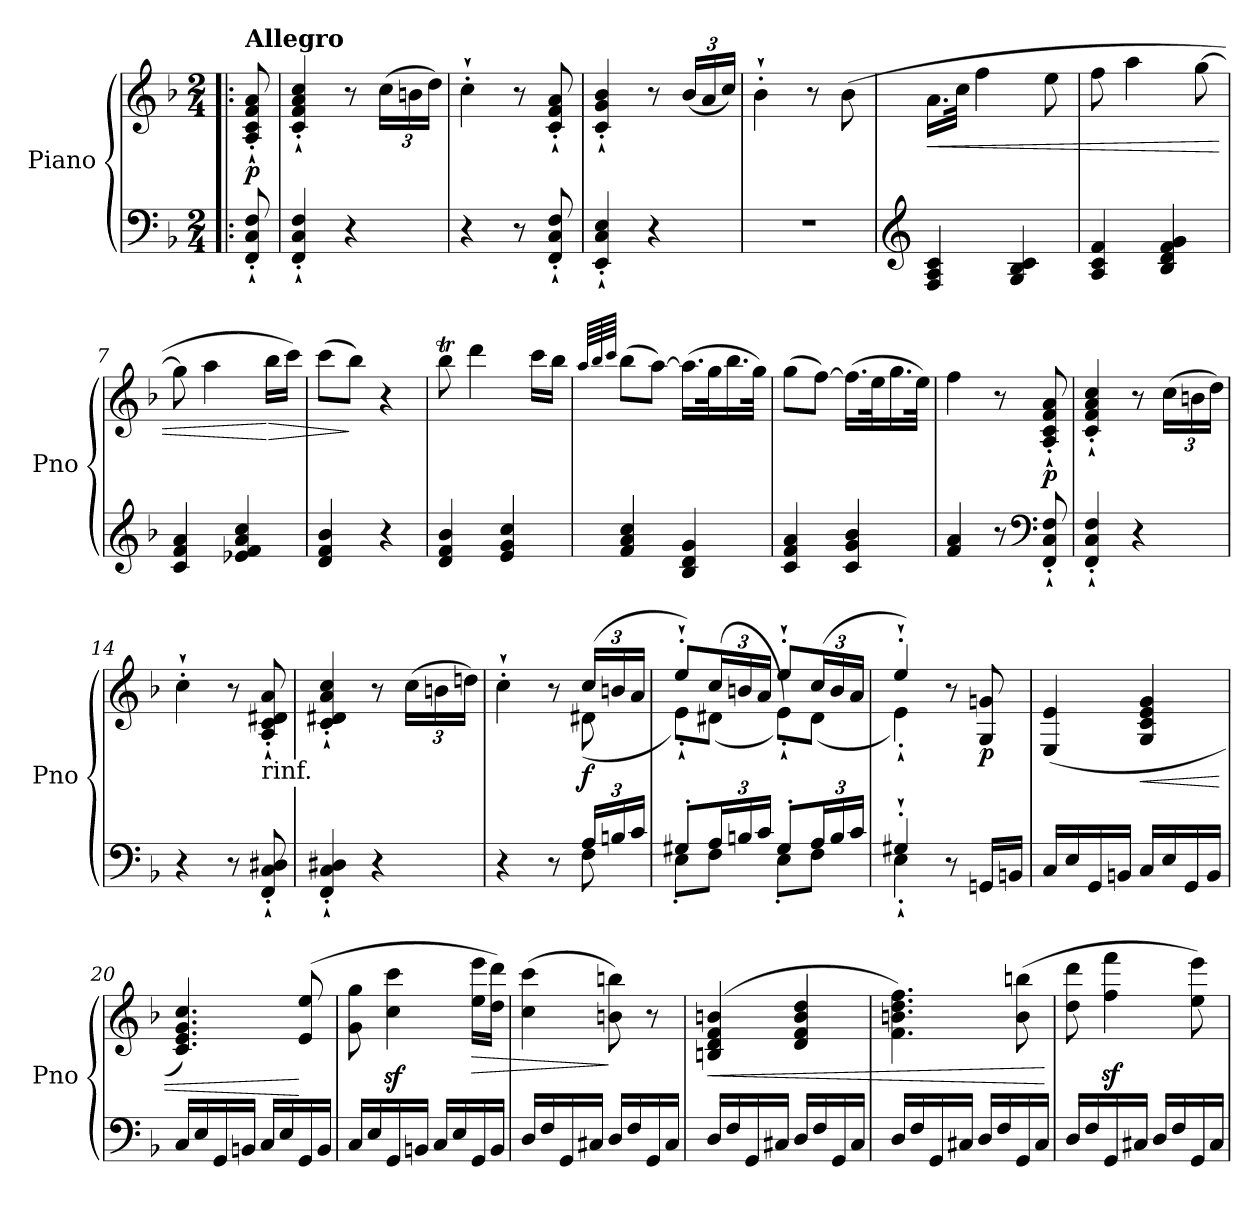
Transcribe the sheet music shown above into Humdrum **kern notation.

**kern	**kern	**dynam
*part1	*part1	*part1
*staff2	*staff1	*staff1/2
*I"Piano	*	*
*I'Pno	*	*
*clefF4	*clefG2	*
*k[b-]	*k[b-]	*
*F:	*F:	*
*M2/4	*M2/4	*
=!|:	=!|:	=!|:
!	!LO:TX:a:B:t=Allegro	!
!	!	!LO:DY:b
8FF/'` 8C/'` 8F/'`	8A/'` 8c/'` 8f/'` 8a/'`	p
=1	=1	=1
4FF/'` 4C/'` 4F/'`	4c/'` 4f/'` 4a/'` 4cc/'`	.
4r	8r	.
*	*Xbrackettup	*
.	(>24cc\LL	.
.	24bn\	.
.	24dd\JJ)	.
=2	=2	=2
4r	4cc'`\	.
8r	8r	.
8FF/'` 8C/'` 8F/'`	8c/'` 8f/'` 8a/'`	.
=3	=3	=3
4EE/'` 4C/'` 4E/'`	4c/'` 4g/'` 4b-/'`	.
4r	8r	.
.	(<24b-/LL	.
.	24a/	.
.	24cc/JJ)	.
=4	=4	=4
2r	4b-'`\	.
.	8r	.
.	(>8b-\	.
=5	=5	=5
*clefG2	*	*
!	!	!LO:HP:b
4F/ 4A/ 4c/	16.a\LL	<
.	32cc\JJk	.
.	4ff\	.
4G/ 4B-/ 4c/	.	.
.	8ee\	.
=6	=6	=6
4A/ 4c/ 4f/	8ff\	.
.	4aa\	.
4B-/ 4d/ 4f/ 4g/	.	.
.	[8gg\	.
=7	=7	=7
4c/ 4f/ 4a/	8gg\]	.
.	4aa\	.
4e-X/ 4f/ 4a/ 4cc/	.	.
!	!	!LO:HP:n=1:b
.	16bb-\LL	[ >
.	16ccc\JJ)	.
=8	=8	=8
4d/ 4f/ 4b-/	(>8ccc\L	.
.	8bb-\J)	]
4r	4r	.
!!LO:LB:g=z
=9	=9	=9
4d/ 4f/ 4b-/	8bb-T\	.
.	4ddd\	.
4e/ 4g/ 4cc/	.	.
.	16ccc\LL	.
.	16bb-\JJ	.
=10	=10	=10
.	64qaa/LLLL	.
.	64qbb-/	.
.	64qccc/JJJJ	.
4f/ 4a/ 4cc/	(>8bb-\L	.
.	[8aa\J)	.
4B-/ 4d/ 4g/	(>16.aa\LL]	.
.	32gg\K	.
.	16.bb-\	.
.	32gg\JJk)	.
=11	=11	=11
4c/ 4f/ 4a/	(>8gg\L	.
.	[8ff\J)	.
4c/ 4g/ 4b-/	(>16.ff\LL]	.
.	32ee\K	.
.	16.gg\	.
.	32ee\JJk)	.
=12	=12	=12
4f/ 4a/	4ff\	.
8r	8r	.
*clefF4	*	*
!	!	!LO:DY:b
8FF/'` 8C/'` 8F/'`	8A/'` 8c/'` 8f/'` 8a/'`	p
=13	=13	=13
4FF/'` 4C/'` 4F/'`	4c/'` 4f/'` 4a/'` 4cc/'`	.
4r	8r	.
.	(>24cc\LL	.
.	24bn\	.
.	24dd\JJ)	.
=14	=14	=14
4r	4cc'`\	.
8r	8r	.
!	!LO:TX:b:t=rinf.	!
8FF/'` 8C/'` 8D#X/'`	8A/'` 8c/'` 8d#X/'` 8a/'`	.
!!LO:LB:g=z
=15	=15	=15
4FF/'` 4C/'` 4D#X/'`	4c/'` 4d#X/'` 4a/'` 4cc/'`	.
4r	8r	.
.	(>24cc\LL	.
.	24bn\	.
.	24ddn\JJ)	.
=16	=16	=16
*^	*^	*
4r	4.ryy	4cc'`\	4.ryy	.
8r	.	8r	.	.
*Xbrackettup	*	*	*	*
!	!	!	!	!LO:DY:b
24A/LL	8F\	(>24cc/LL	(<8d#X\	f
24Bn/	.	24bn/	.	.
24c/JJ	.	24a/JJ	.	.
=17	=17	=17	=17	=17
8G#X'/L	8E'\L	8ee'`/L)	8e'`\L)	.
24A/L	8F\J	(>24cc/L	(<8d#X\J	.
24Bn/	.	24bn/	.	.
24c/JJ	.	24a/JJ	.	.
8G#'/L	8E'\L	8ee'`/L	8e'`\L))	.
24A/L	8F\J	(>24cc/L	(<8d#\J	.
24B/	.	24b/	.	.
24c/JJ	.	24a/JJ	.	.
=18	=18	=18	=18	=18
4G#X'`/	4E'`\	4ee'`/)	4e'`\)	.
8r	4ryy	8r	4ryy	.
!	!	!	!	!LO:DY:b
16GGn/LL	.	8G/ 8gn/	.	p
16BBn/JJ	.	.	.	.
*v	*v	*	*	*
*	*v	*v	*
=19	=19	=19
16C/LL	(<4E/ 4e/	.
16E/	.	.
16GG/	.	.
16BBn/JJ	.	.
!	!	!LO:HP:b
16C/LL	4G/ 4c/ 4e/ 4g/	<
16E/	.	.
16GG/	.	.
16BB/JJ	.	.
=20	=20	=20
16C/LL	4.c/ 4.e/ 4.g/ 4.cc/)	.
16E/	.	.
16GG/	.	.
16BBn/JJ	.	.
16C/LL	.	.
16E/	.	.
16GG/	(>8e/ 8ee/	[
16BB/JJ	.	.
!!LO:LB:g=z
=21	=21	=21
16C/LL	8g\ 8gg\	.
16E/	.	.
16GG/	4cc\z< 4ccc\z<	.
16BBn/JJ	.	.
16C/LL	.	.
16E/	.	.
!	!	!LO:HP:b
16GG/	16ee\ 16eee\LL	>
16BB/JJ	16dd\ 16ddd\JJ)	.
=22	=22	=22
16D/LL	(>4cc\ 4ccc\	.
16F/	.	.
16GG/	.	.
16C#X/JJ	.	.
16D/LL	8bn\ 8bbn\)	]
16F/	.	.
16GG/	8r	.
16C#/JJ	.	.
=23	=23	=23
!	!	!LO:HP:b
16D/LL	(<4Bn/ 4d/ 4f/ 4bn/	<
16F/	.	.
16GG/	.	.
16C#X/JJ	.	.
16D/LL	4d/ 4f/ 4b/ 4dd/	.
16F/	.	.
16GG/	.	.
16C#/JJ	.	.
=24	=24	=24
16D/LL	4.f\ 4.bn\ 4.dd\ 4.ff\)	.
16F/	.	.
16GG/	.	.
16C#X/JJ	.	.
16D/LL	.	.
16F/	.	.
16GG/	(>8b\ 8bbn\	.
16C#/JJ	.	.
.	.	[
=25	=25	=25
16D/LL	8dd\ 8ddd\	.
16F/	.	.
16GG/	4ff\z< 4fff\z<	.
16C#X/JJ	.	.
16D/LL	.	.
16F/	.	.
16GG/	8ee\ 8eee\)	.
16C#/JJ	.	.
=	=	=
*-	*-	*-
